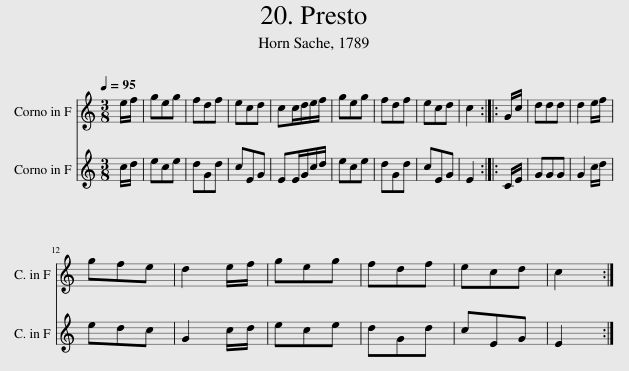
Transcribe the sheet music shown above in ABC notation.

X:1
%%score 1 2
L:1/8
Q:1/4=95
M:3/8
I:linebreak $
K:none
V:1 treble transpose=-7
V:2 treble transpose=-7
V:1
[K:C] e/f/ | geg | fdf | ecd | cc/d/e/f/ | %5
 geg | fdf | ecd | c2 :: G/c/ | %10
 ddd | d2 e/f/ |$ gfe | d2 e/f/ | geg | %15
 fdf | ecd | c2 :| %18
V:2
[K:C] c/d/ | ece | dGd | cEG | EE/G/c/d/ | %5
 ece | dGd | cEG | E2 :: C/E/ | %10
 GGG | G2 c/d/ |$ edc | G2 c/d/ | ece | %15
 dGd | cEG | E2 :| %18
